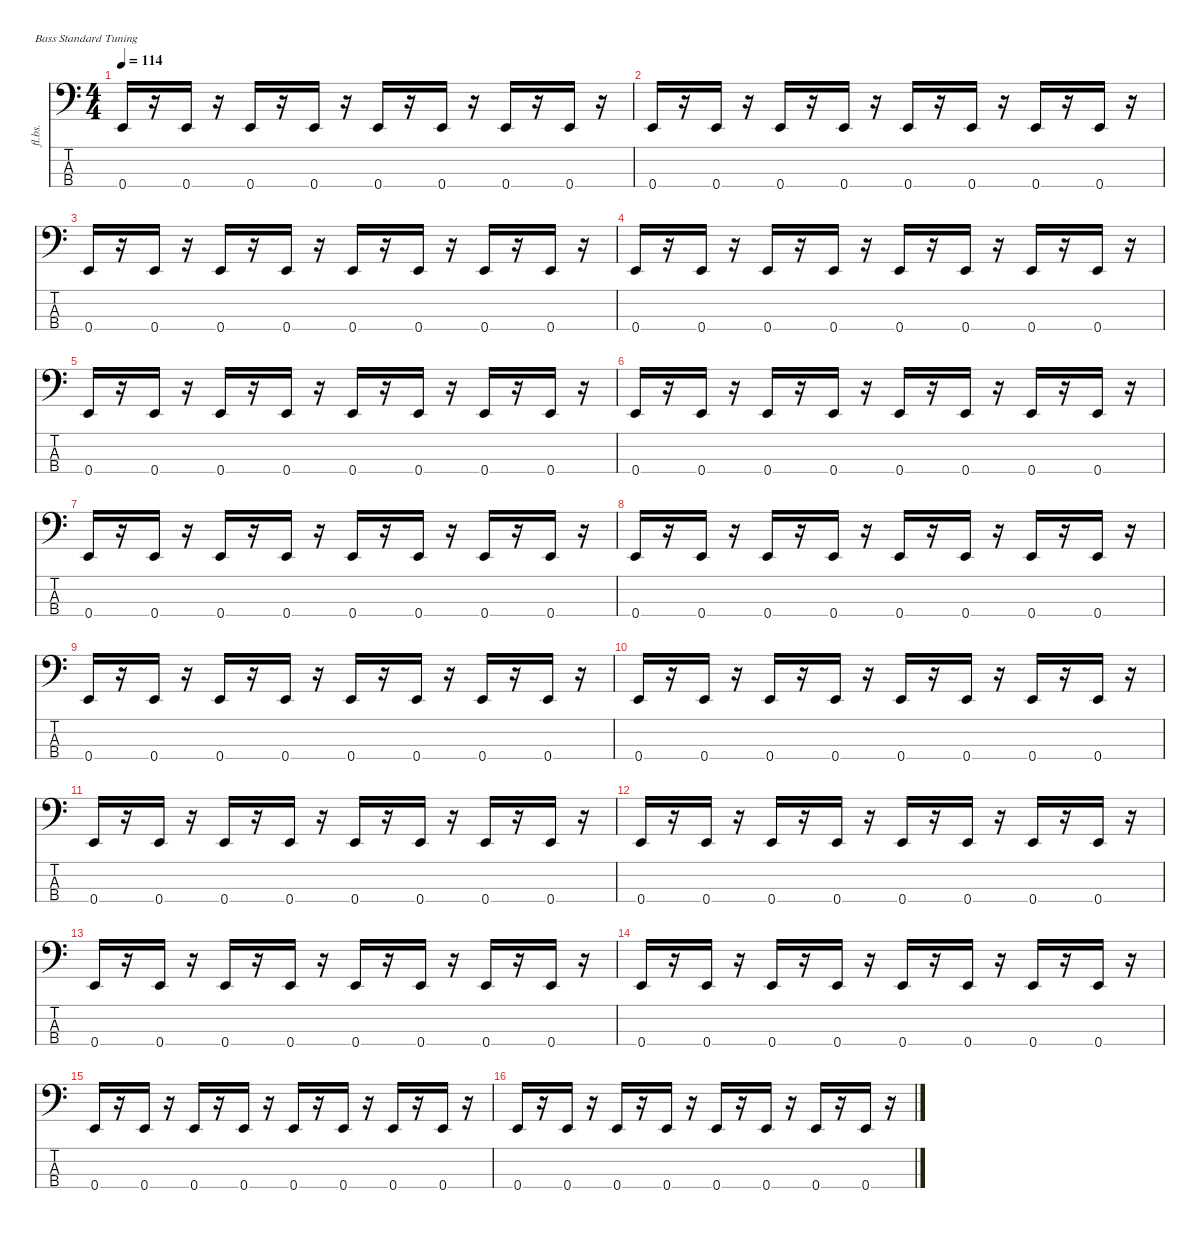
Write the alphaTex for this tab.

\defaultSystemsLayout 4
\hideDynamics
\bracketExtendMode nobrackets
\otherSystemsTrackNameOrientation horizontal
\track ("Bass" "fl.bs.") {instrument fretlessbass}
\staff {score tabs}
\tuning (G2 D2 A1 E1)
\ts (4 4)
\tempo 114
\clef f4
\ks c
0.4.16{dy fff} r.16 0.4.16{dy ff} r.16 0.4.16{dy fff} r.16 0.4.16{dy ff} r.16 0.4.16{dy fff} r.16 0.4.16 r.16 0.4.16 r.16 0.4.16 r.16 |
0.4.16 r.16 0.4.16 r.16 0.4.16 r.16 0.4.16 r.16 0.4.16 r.16 0.4.16 r.16 0.4.16 r.16 0.4.16 r.16 |
0.4.16 r.16 0.4.16 r.16 0.4.16 r.16 0.4.16{dy ff} r.16 0.4.16{dy fff} r.16 0.4.16 r.16 0.4.16{dy ff} r.16 0.4.16{dy fff} r.16 |
0.4.16 r.16 0.4.16 r.16 0.4.16{dy ff} r.16 0.4.16{dy fff} r.16 0.4.16 r.16 0.4.16 r.16 0.4.16 r.16 0.4.16 r.16 |
0.4.16 r.16 0.4.16{dy ff} r.16 0.4.16 r.16 0.4.16{dy fff} r.16 0.4.16{dy ff} r.16 0.4.16{dy fff} r.16 0.4.16 r.16 0.4.16 r.16 |
0.4.16 r.16 0.4.16{dy ff} r.16 0.4.16 r.16 0.4.16{dy fff} r.16 0.4.16{dy ff} r.16 0.4.16{dy fff} r.16 0.4.16 r.16 0.4.16{dy ff} r.16 |
0.4.16{dy fff} r.16 0.4.16{dy ff} r.16 0.4.16 r.16 0.4.16 r.16 0.4.16{dy fff} r.16 0.4.16 r.16 0.4.16 r.16 0.4.16 r.16 |
0.4.16 r.16 0.4.16 r.16 0.4.16 r.16 0.4.16{dy ff} r.16 0.4.16{dy fff} r.16 0.4.16 r.16 0.4.16 r.16 0.4.16 r.16 |
0.4.16 r.16 0.4.16 r.16 0.4.16 r.16 0.4.16 r.16 0.4.16 r.16 0.4.16{dy ff} r.16 0.4.16{dy fff} r.16 0.4.16{dy ff} r.16 |
0.4.16{dy fff} r.16 0.4.16 r.16 0.4.16{dy ff} r.16 0.4.16{dy fff} r.16 0.4.16 r.16 0.4.16{dy ff} r.16 0.4.16{dy fff} r.16 0.4.16{dy ff} r.16 |
0.4.16{dy fff} r.16 0.4.16{dy ff} r.16 0.4.16{dy fff} r.16 0.4.16{dy ff} r.16 0.4.16{dy fff} r.16 0.4.16 r.16 0.4.16 r.16 0.4.16 r.16 |
0.4.16{dy ff} r.16 0.4.16 r.16 0.4.16{dy fff} r.16 0.4.16 r.16 0.4.16 r.16 0.4.16 r.16 0.4.16{dy ff} r.16 0.4.16 r.16 |
0.4.16 r.16 0.4.16 r.16 0.4.16 r.16 0.4.16 r.16 0.4.16{dy fff} r.16 0.4.16{dy ff} r.16 0.4.16{dy fff} r.16 0.4.16{dy ff} r.16 |
0.4.16{dy fff} r.16 0.4.16 r.16 0.4.16{dy ff} r.16 0.4.16{dy fff} r.16 0.4.16 r.16 0.4.16{dy ff} r.16 0.4.16{dy fff} r.16 0.4.16 r.16 |
0.4.16{dy ff} r.16 0.4.16{dy fff} r.16 0.4.16{dy ff} r.16 0.4.16 r.16 0.4.16{dy fff} r.16 0.4.16{dy ff} r.16 0.4.16{dy fff} r.16 0.4.16{dy ff} r.16 |
0.4.16 r.16 0.4.16{dy fff} r.16 0.4.16 r.16 0.4.16{dy ff} r.16 0.4.16{dy fff} r.16 0.4.16{dy ff} r.16 0.4.16{dy fff} r.16 0.4.16{dy ff} r.16
